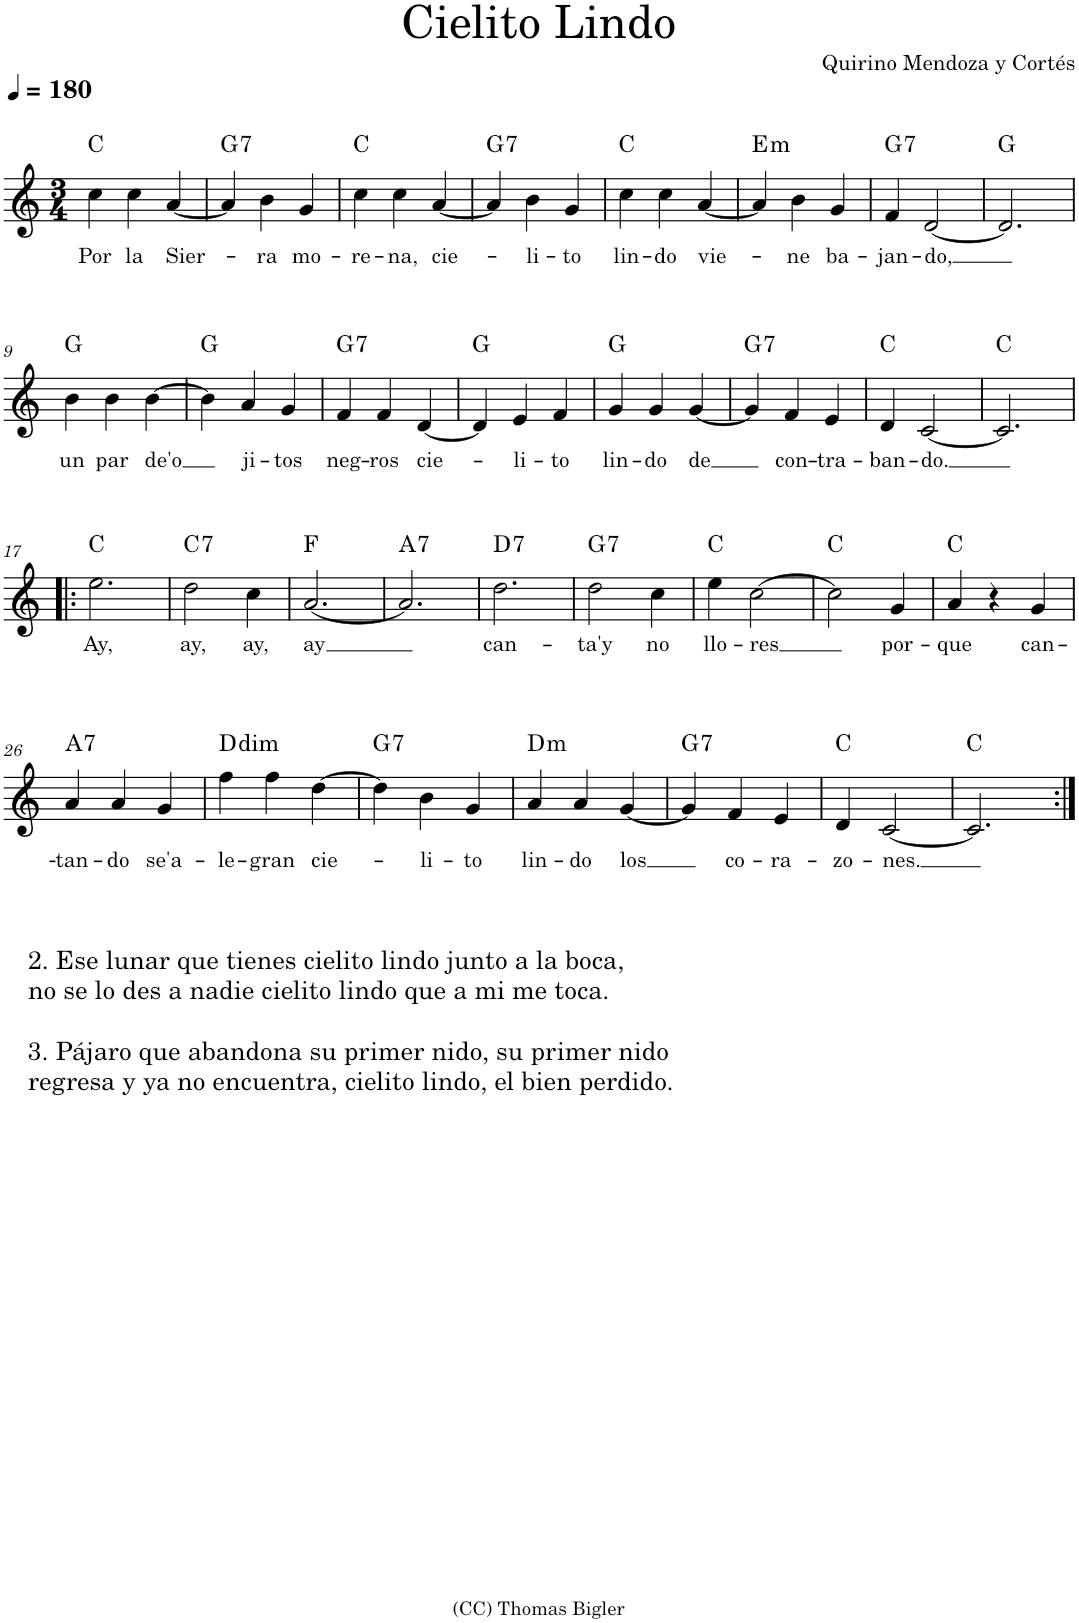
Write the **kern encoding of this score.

**kern	**text	**harte
*part1	*part1	*part1
*staff1	*staff1	*
*I"Orgel	*	*
*I'Org.	*	*
*clefG2	*	*
*k[]	*	*
*M3/4	*	*
*MM180	*	*
=1	=1	=1
!	!LO:LY:b	!
4cc\	Por	C:maj
!	!LO:LY:b	!
4cc\	la	.
!	!LO:LY:b	!
[4a/	Sier-	.
=2	=2	=2
!	!	!LO:H:kt=7
4a/]	.	G:7
!	!LO:LY:b	!
4b\	-ra	.
!	!LO:LY:b	!
4g/	mo-	.
=3	=3	=3
!	!LO:LY:b	!
4cc\	-re-	C:maj
!	!LO:LY:b	!
4cc\	-na,	.
!	!LO:LY:b	!
[<4a/	cie-	.
=4	=4	=4
!	!	!LO:H:kt=7
4a/]	.	G:7
!	!LO:LY:b	!
4b\	-li-	.
!	!LO:LY:b	!
4g/	-to	.
=5	=5	=5
!	!LO:LY:b	!
4cc\	lin-	C:maj
!	!LO:LY:b	!
4cc\	-do	.
!	!LO:LY:b	!
[<4a/	vie-	.
=6	=6	=6
!	!	!LO:H:kt=m
4a/]	.	E:min
!	!LO:LY:b	!
4b\	-ne	.
!	!LO:LY:b	!
4g/	ba-	.
=7	=7	=7
!	!LO:LY:b	!LO:H:kt=7
4f/	-jan-	G:7
!	!LO:LY:b	!
[<2d/	-do,	.
=8	=8	=8
2.d/]	.	G:maj
!!LO:LB:g=z
=9	=9	=9
!	!LO:LY:b	!
4b\	un	G:maj
!	!LO:LY:b	!
4b\	par	.
!	!LO:LY:b	!
[>4b\	de'o	.
=10	=10	=10
4b\]	.	G:maj
!	!LO:LY:b	!
4a/	ji-	.
!	!LO:LY:b	!
4g/	-tos	.
=11	=11	=11
!	!LO:LY:b	!LO:H:kt=7
4f/	neg-	G:7
!	!LO:LY:b	!
4f/	-ros	.
!	!LO:LY:b	!
[4d/	cie-	.
=12	=12	=12
4d/]	.	G:maj
!	!LO:LY:b	!
4e/	-li-	.
!	!LO:LY:b	!
4f/	-to	.
=13	=13	=13
!	!LO:LY:b	!
4g/	lin-	G:maj
!	!LO:LY:b	!
4g/	-do	.
!	!LO:LY:b	!
[<4g/	de	.
=14	=14	=14
!	!	!LO:H:kt=7
4g/]	.	G:7
!	!LO:LY:b	!
4f/	con-	.
!	!LO:LY:b	!
4e/	-tra-	.
=15	=15	=15
!	!LO:LY:b	!
4d/	-ban-	C:maj
!	!LO:LY:b	!
[<2c/	-do.	.
=16	=16	=16
2.c/]	.	C:maj
!!LO:LB:g=z
=17!|:	=17!|:	=17!|:
!	!LO:LY:b	!
2.ee\	Ay,	C:maj
=18	=18	=18
!	!LO:LY:b	!LO:H:kt=7
2dd\	ay,	C:7
!	!LO:LY:b	!
4cc\	ay,	.
=19	=19	=19
!	!LO:LY:b	!
[<2.a/	ay	F:maj
=20	=20	=20
!	!	!LO:H:kt=7
2.a/]	.	A:7
=21	=21	=21
!	!LO:LY:b	!LO:H:kt=7
2.dd\	can-	D:7
=22	=22	=22
!	!LO:LY:b	!LO:H:kt=7
2dd\	-ta'y	G:7
!	!LO:LY:b	!
4cc\	no	.
=23	=23	=23
!	!LO:LY:b	!
4ee\	llo-	C:maj
!	!LO:LY:b	!
[>2cc\	-res	.
=24	=24	=24
2cc\]	.	C:maj
!	!LO:LY:b	!
4g/	por-	.
=25	=25	=25
!	!LO:LY:b	!
4a/	-que	C:maj
4r	.	.
!	!LO:LY:b	!
4g/	can-	.
!!LO:LB:g=z
=26	=26	=26
!	!LO:LY:b	!LO:H:kt=7
4a/	-tan-	A:7
!	!LO:LY:b	!
4a/	-do	.
!	!LO:LY:b	!
4g/	se'a-	.
=27	=27	=27
!	!LO:LY:b	!LO:H:kt=dim
4ff\	-le-	D:dim
!	!LO:LY:b	!
4ff\	-gran	.
!	!LO:LY:b	!
[>4dd\	cie-	.
=28	=28	=28
!	!	!LO:H:kt=7
4dd\]	.	G:7
!	!LO:LY:b	!
4b\	-li-	.
!	!LO:LY:b	!
4g/	-to	.
=29	=29	=29
!	!LO:LY:b	!LO:H:kt=m
4a/	lin-	D:min
!	!LO:LY:b	!
4a/	-do	.
!	!LO:LY:b	!
[<4g/	los	.
=30	=30	=30
!	!	!LO:H:kt=7
4g/]	.	G:7
!	!LO:LY:b	!
4f/	co-	.
!	!LO:LY:b	!
4e/	-ra-	.
=31	=31	=31
!	!LO:LY:b	!
4d/	-zo-	C:maj
!	!LO:LY:b	!
[<2c/	-nes.	.
=32	=32	=32
!LO:TX:b:t=2. Ese lunar que tienes cielito lindo junto a la boca,	!	!
!LO:TX:b:t=no se lo des a nadie cielito lindo que a mi me toca.	!	!
!LO:TX:b:t=3. Pájaro que abandona su primer nido, su primer nido	!	!
!LO:TX:b:t=regresa y ya no encuentra, cielito lindo, el bien perdido.	!	!
2.c/]	.	C:maj
=:|!	=:|!	=:|!
*-	*-	*-
